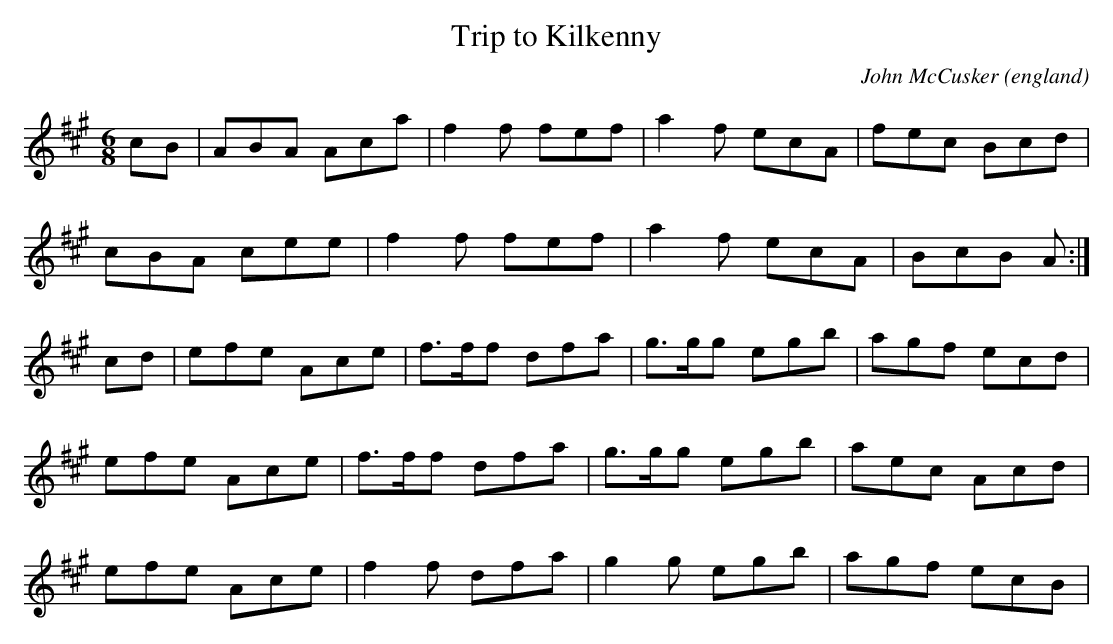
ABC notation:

X:1
T:Trip to Kilkenny
O:england
C:John McCusker
M:6/8
L:1/8
K:A
cB|ABA Aca|f2f fef|a2f ecA|fec Bcd|
cBA cee|f2f fef|a2f ecA|BcB A:|
cd|efe Ace|f>ff dfa|g>gg egb|agf ecd|
efe Ace|f>ff dfa|g>gg egb|aec Acd|
efe Ace|f2f dfa|g2g egb|agf ecB|
